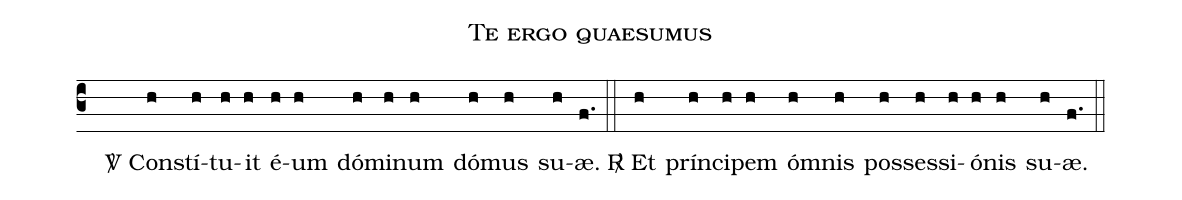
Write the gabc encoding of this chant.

name: Te ergo quaesumus;
office-part: versicle and response;
def-m1:\ifx\vrlinebreak\undefined\else;
def-m2:\fi;
%%
% The syntax in this part is called gabc. Please refer to http://home.gna.org/gregorio/gabc/#basis

(c3)()() <sp>V/</sp>~Con(h)stí(h)tu(h)it(h) é(h)um(h) dó(h)mi(h)num(h) dó(h)mus(h) su(h)æ.(f.) (::[em1]Z[em2])
<sp>R/</sp>~Et(h) prín(h)ci(h)pem(h) óm(h)nis(h) pos(h)ses(h)si(h)ó(h)nis(h) su(h)æ.(f.) (::)
